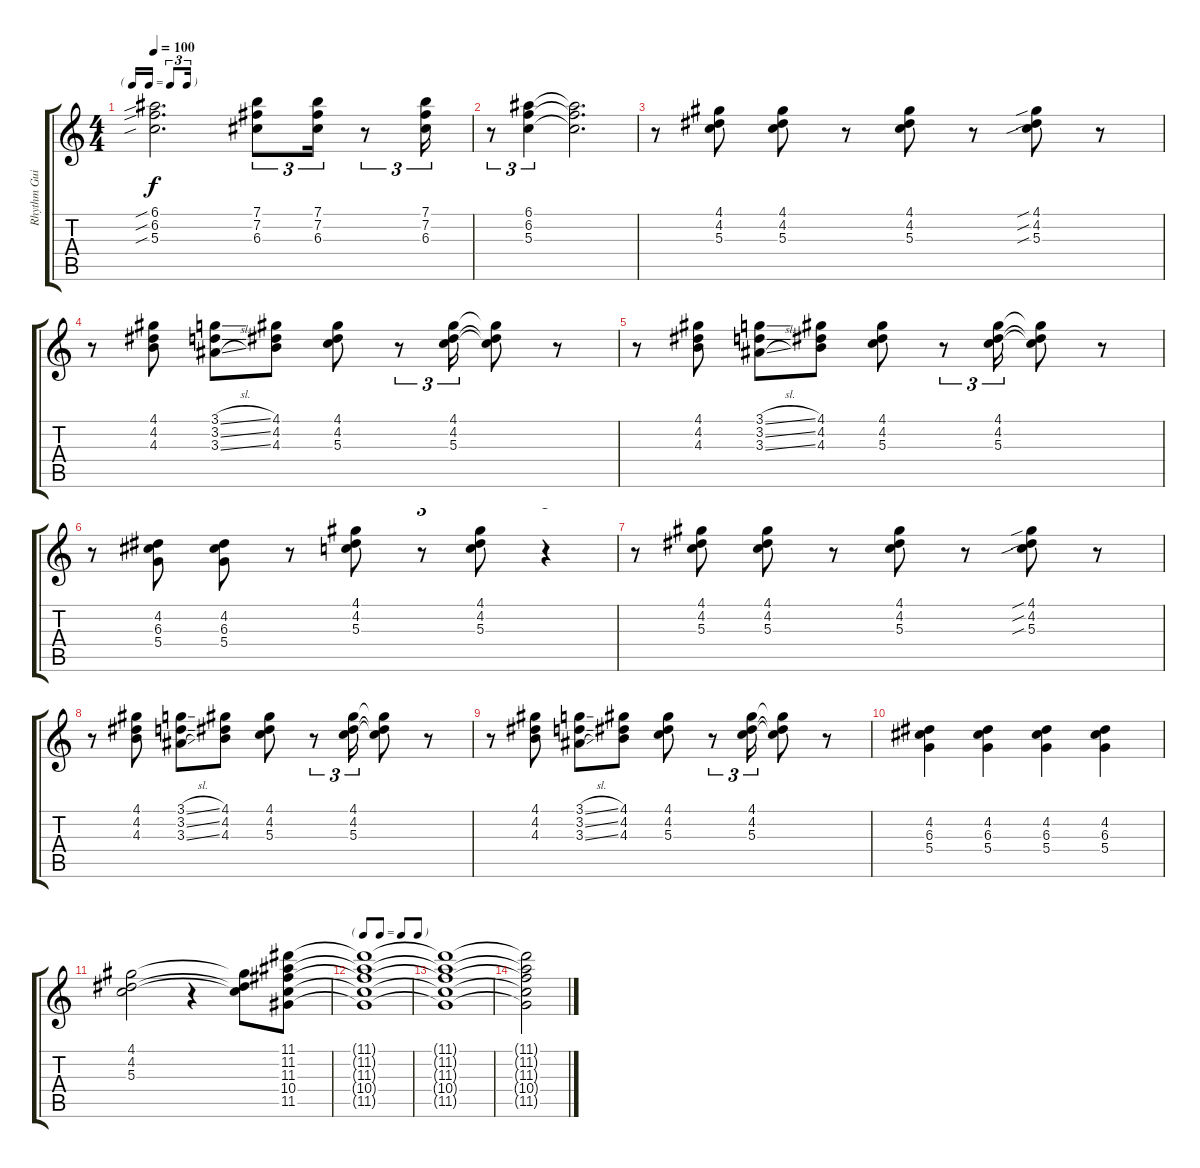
\track ("Rhythm Guitar" "Rhythm Gui") {instrument electricguitarjazz}
\staff {score tabs}
\tuning (E4 B3 G3 D3 A2 E2) {hide}
\ts (4 4)
\tf triplet16th
\tempo 100
\clef g2
\ks c
(6.1{sib} 6.2{sib} 5.3{sib}).2{d dy f} (7.1 7.2 6.3).8{tu (3 2)} (7.1 7.2 6.3).16{tu (3 2)} r.8{tu (3 2)} (7.1 7.2 6.3).16{tu (3 2)} |
r.8{tu (3 2)} (6.1 6.2 5.3).4{tu (3 2)} (6.1{t} 6.2{t} 5.3{t}).2{d} |
r.8 (4.1 4.2 5.3).8 (4.1 4.2 5.3).8 r.8 (4.1 4.2 5.3).8 r.8 (4.1{sib} 4.2{sib} 5.3{sib}).8 r.8 |
r.8 (4.1 4.2 4.3).8 (3.1{sl} 3.2{sl} 3.3{sl}).8 (4.1 4.2 4.3).8 (4.1 4.2 5.3).8 r.8{tu (3 2)} (4.1 4.2 5.3).16{tu (3 2)} (4.1{t} 4.2{t} 5.3{t}).8 r.8 |
r.8 (4.1 4.2 4.3).8 (3.1{sl} 3.2{sl} 3.3{sl}).8 (4.1 4.2 4.3).8 (4.1 4.2 5.3).8 r.8{tu (3 2)} (4.1 4.2 5.3).16{tu (3 2)} (4.1{t} 4.2{t} 5.3{t}).8 r.8 |
r.8 (4.2 6.3 5.4).8 (4.2 6.3 5.4).8 r.8 (4.1 4.2 5.3).8 r.8{tu (3 2)} (4.1 4.2 5.3).8 r.4{tu (3 2)} |
r.8 (4.1 4.2 5.3).8 (4.1 4.2 5.3).8 r.8 (4.1 4.2 5.3).8 r.8 (4.1{sib} 4.2{sib} 5.3{sib}).8 r.8 |
r.8 (4.1 4.2 4.3).8 (3.1{sl} 3.2{sl} 3.3{sl}).8 (4.1 4.2 4.3).8 (4.1 4.2 5.3).8 r.8{tu (3 2)} (4.1 4.2 5.3).16{tu (3 2)} (4.1{t} 4.2{t} 5.3{t}).8 r.8 |
r.8 (4.1 4.2 4.3).8 (3.1{sl} 3.2{sl} 3.3{sl}).8 (4.1 4.2 4.3).8 (4.1 4.2 5.3).8 r.8{tu (3 2)} (4.1 4.2 5.3).16{tu (3 2)} (4.1{t} 4.2{t} 5.3{t}).8 r.8 |
(4.2 6.3 5.4).4 (4.2 6.3 5.4).4 (4.2 6.3 5.4).4 (4.2 6.3 5.4).4 |
(4.1 4.2 5.3).2 r.4 (4.1{t} 4.2{t} 5.3{t}).8 (11.1 11.2 11.3 10.4 11.5).8 |
\tf none
(11.1{t} 11.2{t} 11.3{t} 10.4{t} 11.5{t}).1 |
(11.1{t} 11.2{t} 11.3{t} 10.4{t} 11.5{t}).1 |
(11.1{t} 11.2{t} 11.3{t} 10.4{t} 11.5{t}).2
